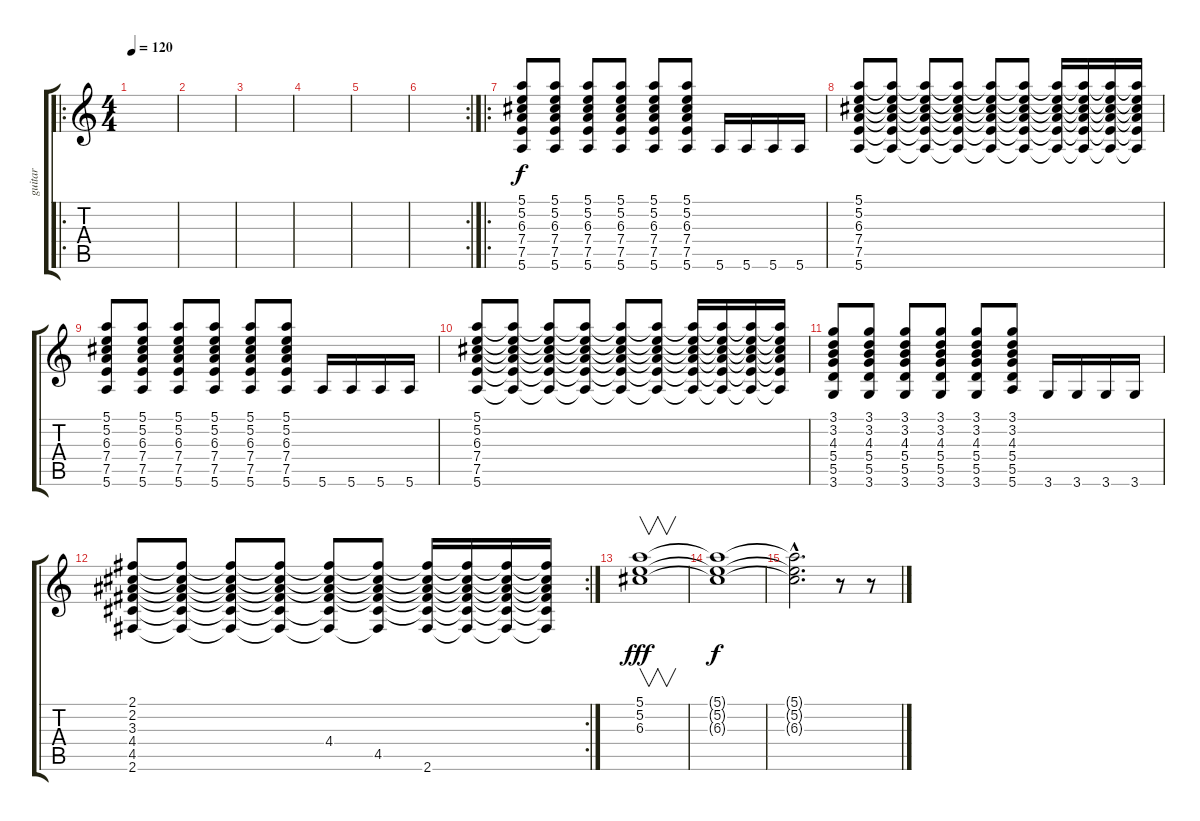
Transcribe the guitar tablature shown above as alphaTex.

\track ("guitar" "guitar") {instrument overdrivenguitar}
\staff {score tabs}
\tuning (E4 B3 G3 D3 A2 E2) {hide}
\ro
\ts (4 4)
\tempo 120
\clef g2
\ks c
|
|
|
|
|
\rc 2
|
\ro
(5.1 5.2 6.3 7.4 7.5 5.6).8 (5.1 5.2 6.3 7.4 7.5 5.6).8 (5.1 5.2 6.3 7.4 7.5 5.6).8 (5.1 5.2 6.3 7.4 7.5 5.6).8 (5.1 5.2 6.3 7.4 7.5 5.6).8 (5.1 5.2 6.3 7.4 7.5 5.6).8 5.6.16 5.6.16 5.6.16 5.6.16 |
(5.1 5.2 6.3 7.4 7.5 5.6).8 (5.1{t} 5.2{t} 6.3{t} 7.4{t} 7.5{t} 5.6{t}).8 (5.1{t} 5.2{t} 6.3{t} 7.4{t} 7.5{t} 5.6{t}).8 (5.1{t} 5.2{t} 6.3{t} 7.4{t} 7.5{t} 5.6{t}).8 (5.1{t} 5.2{t} 6.3{t} 7.4{t} 7.5{t} 5.6{t}).8 (5.1{t} 5.2{t} 6.3{t} 7.4{t} 7.5{t} 5.6{t}).8 (5.1{t} 5.2{t} 6.3{t} 7.4{t} 7.5{t} 5.6{t}).16 (5.1{t} 5.2{t} 6.3{t} 7.4{t} 7.5{t} 5.6{t}).16 (5.1{t} 5.2{t} 6.3{t} 7.4{t} 7.5{t} 5.6{t}).16 (5.1{t} 5.2{t} 6.3{t} 7.4{t} 7.5{t} 5.6{t}).16 |
(5.1 5.2 6.3 7.4 7.5 5.6).8 (5.1 5.2 6.3 7.4 7.5 5.6).8 (5.1 5.2 6.3 7.4 7.5 5.6).8 (5.1 5.2 6.3 7.4 7.5 5.6).8 (5.1 5.2 6.3 7.4 7.5 5.6).8 (5.1 5.2 6.3 7.4 7.5 5.6).8 5.6.16 5.6.16 5.6.16 5.6.16 |
(5.1 5.2 6.3 7.4 7.5 5.6).8 (5.1{t} 5.2{t} 6.3{t} 7.4{t} 7.5{t} 5.6{t}).8 (5.1{t} 5.2{t} 6.3{t} 7.4{t} 7.5{t} 5.6{t}).8 (5.1{t} 5.2{t} 6.3{t} 7.4{t} 7.5{t} 5.6{t}).8 (5.1{t} 5.2{t} 6.3{t} 7.4{t} 7.5{t} 5.6{t}).8 (5.1{t} 5.2{t} 6.3{t} 7.4{t} 7.5{t} 5.6{t}).8 (5.1{t} 5.2{t} 6.3{t} 7.4{t} 7.5{t} 5.6{t}).16 (5.1{t} 5.2{t} 6.3{t} 7.4{t} 7.5{t} 5.6{t}).16 (5.1{t} 5.2{t} 6.3{t} 7.4{t} 7.5{t} 5.6{t}).16 (5.1{t} 5.2{t} 6.3{t} 7.4{t} 7.5{t} 5.6{t}).16 |
(3.1 3.2 4.3 5.4 5.5 3.6).8 (3.1 3.2 4.3 5.4 5.5 3.6).8 (3.1 3.2 4.3 5.4 5.5 3.6).8 (3.1 3.2 4.3 5.4 5.5 3.6).8 (3.1 3.2 4.3 5.4 5.5 3.6).8 (3.1 3.2 4.3 5.4 5.5 5.6).8 3.6.16 3.6.16 3.6.16 3.6.16 |
\rc 2
(2.1 2.2 3.3 4.4 4.5 2.6).8 (2.1{t} 2.2{t} 3.3{t} 4.4{t} 4.5{t} 2.6{t}).8 (2.1{t} 2.2{t} 3.3{t} 4.4{t} 4.5{t} 2.6{t}).8 (2.1{t} 2.2{t} 3.3{t} 4.4{t} 4.5{t} 2.6{t}).8 (2.1{t} 2.2{t} 3.3{t} 4.4 4.5{t} 2.6{t}).8 (2.1{t} 2.2{t} 3.3{t} 4.4{t} 4.5 2.6{t}).8 (2.1{t} 2.2{t} 3.3{t} 4.4{t} 4.5{t} 2.6).16 (2.1{t} 2.2{t} 3.3{t} 4.4{t} 4.5{t} 2.6{t}).16 (2.1{t} 2.2{t} 3.3{t} 4.4{t} 4.5{t} 2.6{t}).16 (2.1{t} 2.2{t} 3.3{t} 4.4{t} 4.5{t} 2.6{t}).16 |
(5.1 5.2 6.3).1{v dy fff instrument guitarharmonics} |
(5.1{t} 5.2{t} 6.3{t}).1{dy f} |
(5.1{hac t} 5.2{hac t} 6.3{hac t}).2{d} r.8 r.8
